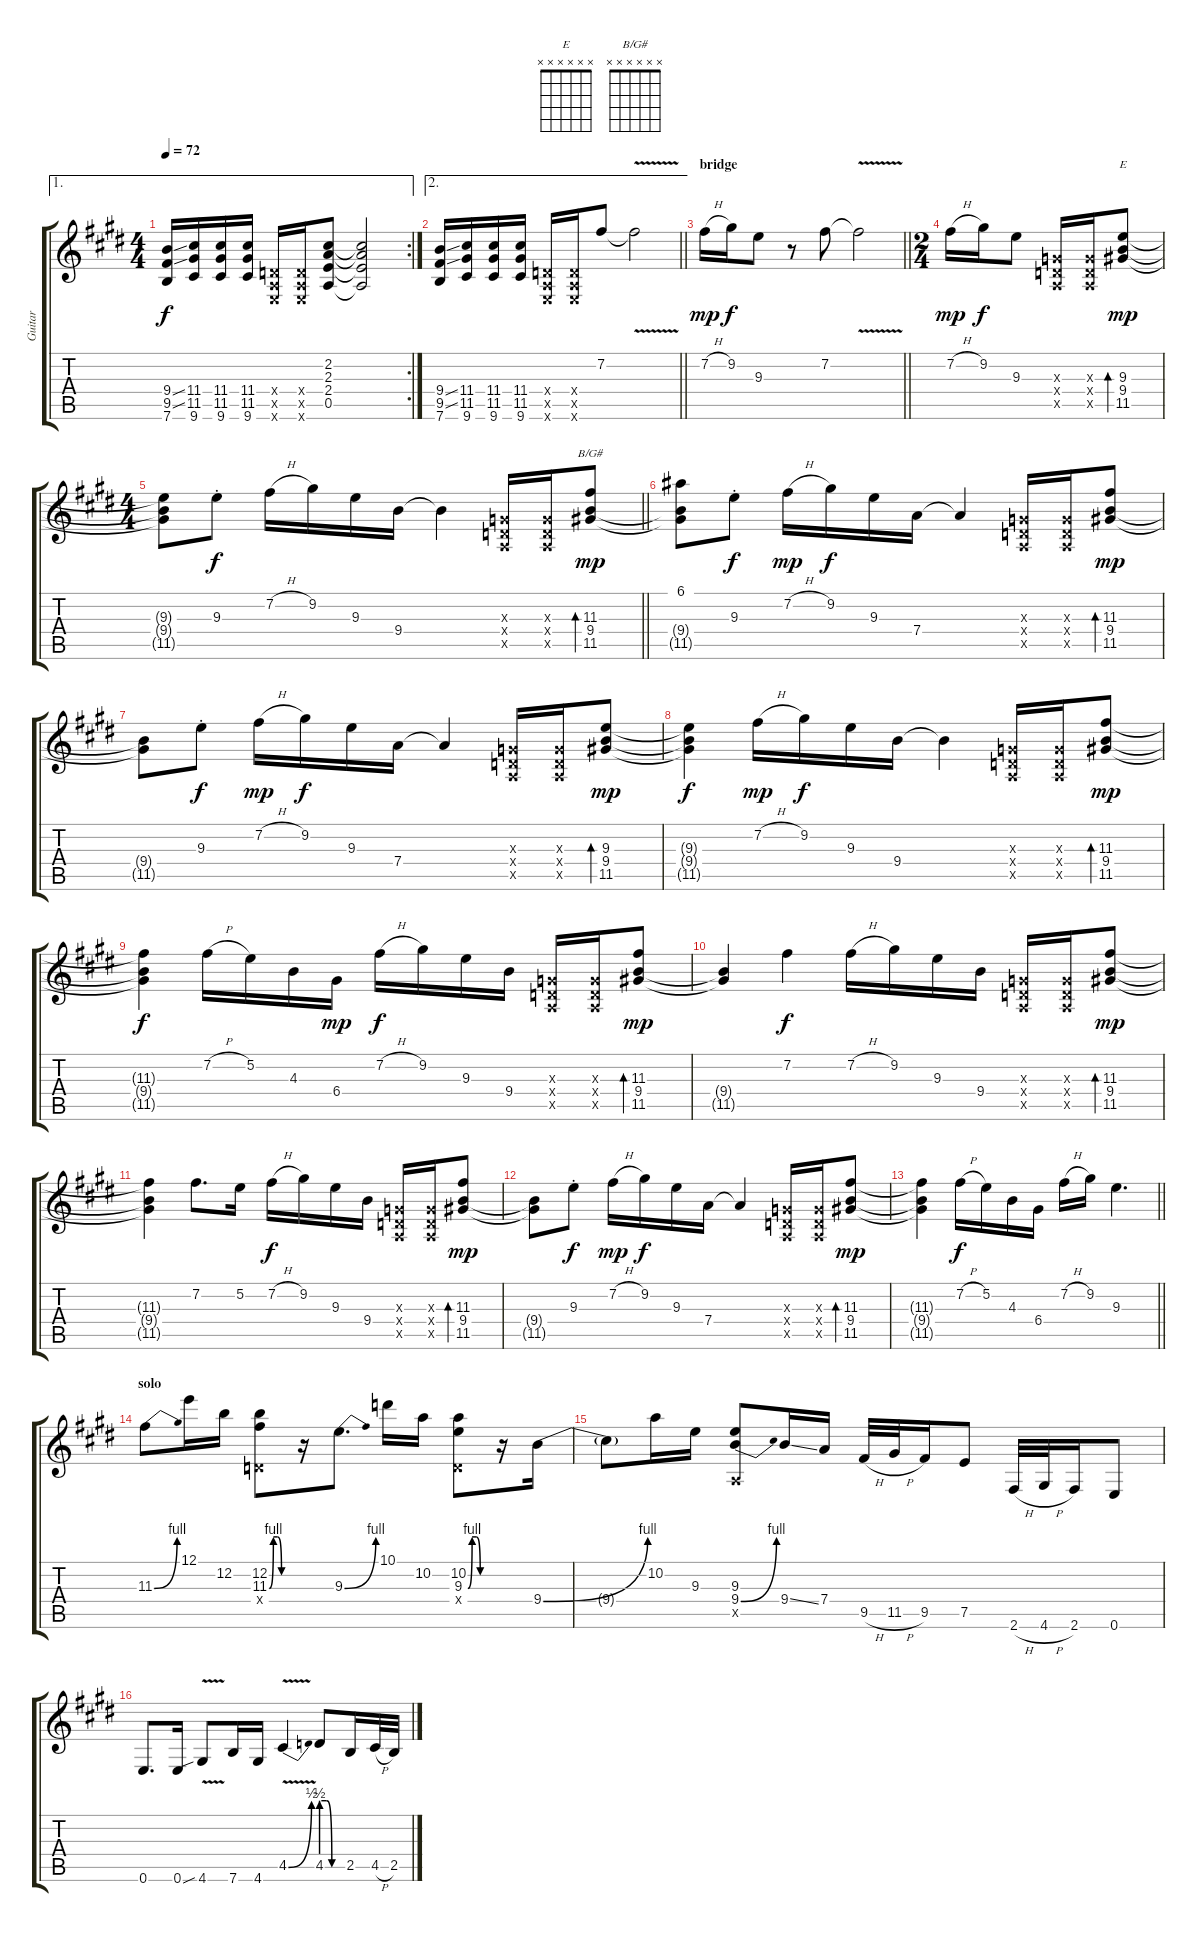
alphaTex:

\track ("Guitar" "Guitar") {instrument overdrivenguitar}
\staff {score tabs}
\tuning (E4 B3 G3 D3 A2 E2) {hide}
\chord ("E" x x x x x x)
\chord ("B/G#" x x x x x x)
\ae 1
\rc 2
\ts (4 4)
\tempo 72
\clef g2
\ks e
(9.4{ss} 9.5{ss} 7.6).16{dy f} (11.4 11.5 9.6).16 (11.4 11.5 9.6).16 (11.4 11.5 9.6).16 (0.4{x} 0.5{x} 0.6{x}).16 (0.4{x} 0.5{x} 0.6{x}).16 (2.2 2.3 2.4 0.5).8 (2.2{t} 2.3{t} 2.4{t} 0.5{t}).2 |
\ae 2
\barLineRight lightlight
(9.4{ss} 9.5{ss} 7.6).16 (11.4 11.5 9.6).16 (11.4 11.5 9.6).16 (11.4 11.5 9.6).16 (0.4{x} 0.5{x} 0.6{x}).16 (0.4{x} 0.5{x} 0.6{x}).16 7.2.8{volume 8} 7.2{v t}.2 |
\section ("" "bridge")
\barLineRight lightlight
7.2{h}.16{dy mp} 9.2.16{dy f} 9.3.8 r.8 7.2.8 7.2{v t}.2 |
\ts (2 4)
7.2{h}.16{dy mp} 9.2.16{dy f} 9.3.8 (0.3{x} 0.4{x} 0.5{x}).16 (0.3{x} 0.4{x} 0.5{x}).16 (9.3 9.4 11.5).8{bd 240 ch "E" dy mp} |
\ts (4 4)
\barLineRight lightlight
(9.3{t} 9.4{t} 11.5{t}).8 9.3{st}.8{dy f} 7.2{h}.16 9.2.16 9.3.16 9.4.16 9.4{t}.4 (0.3{x} 0.4{x} 0.5{x}).16 (0.3{x} 0.4{x} 0.5{x}).16 (11.3 9.4 11.5).8{bd 240 ch "B/G#" dy mp} |
(6.1 9.4{t} 11.5{t}).8 9.3{st}.8{dy f} 7.2{h}.16{dy mp} 9.2.16{dy f} 9.3.16 7.4.16 7.4{t}.4 (0.3{x} 0.4{x} 0.5{x}).16 (0.3{x} 0.4{x} 0.5{x}).16 (11.3 9.4 11.5).8{bd 240 dy mp} |
(9.4{t} 11.5{t}).8 9.3{st}.8{dy f} 7.2{h}.16{dy mp} 9.2.16{dy f} 9.3.16 7.4.16 7.4{t}.4 (0.3{x} 0.4{x} 0.5{x}).16 (0.3{x} 0.4{x} 0.5{x}).16 (9.3 9.4 11.5).8{bd 240 dy mp} |
(9.3{t} 9.4{t} 11.5{t}).4{dy f} 7.2{h}.16{dy mp} 9.2.16{dy f} 9.3.16 9.4.16 9.4{t}.4 (0.3{x} 0.4{x} 0.5{x}).16 (0.3{x} 0.4{x} 0.5{x}).16 (11.3 9.4 11.5).8{bd 240 dy mp} |
(11.3{t} 9.4{t} 11.5{t}).4{dy f} 7.2{h}.16 5.2.16 4.3.16 6.4.16{dy mp} 7.2{h}.16{dy f} 9.2.16 9.3.16 9.4.16 (0.3{x} 0.4{x} 0.5{x}).16 (0.3{x} 0.4{x} 0.5{x}).16 (11.3 9.4 11.5).8{bd 240 dy mp} |
(9.4{t} 11.5{t}).4 7.2.4{dy f} 7.2{h}.16 9.2.16 9.3.16 9.4.16 (0.3{x} 0.4{x} 0.5{x}).16 (0.3{x} 0.4{x} 0.5{x}).16 (11.3 9.4 11.5).8{bd 240 dy mp} |
(11.3{t} 9.4{t} 11.5{t}).4 7.2.8{d} 5.2.16 7.2{h}.16{dy f} 9.2.16 9.3.16 9.4.16 (0.3{x} 0.4{x} 0.5{x}).16 (0.3{x} 0.4{x} 0.5{x}).16 (11.3 9.4 11.5).8{bd 240 dy mp} |
(9.4{t} 11.5{t}).8 9.3{st}.8{dy f} 7.2{h}.16{dy mp} 9.2.16{dy f} 9.3.16 7.4.16 7.4{t}.4 (0.3{x} 0.4{x} 0.5{x}).16 (0.3{x} 0.4{x} 0.5{x}).16 (11.3 9.4 11.5).8{bd 240 dy mp} |
\barLineRight lightlight
(11.3{t} 9.4{t} 11.5{t}).4 7.2{h}.16{dy f} 5.2.16 4.3.16 6.4.16 7.2{h}.16 9.2.16 9.3.4{d} |
\section ("" "solo")
11.3{be (bend 0 0 60 4)}.8{volume 15 instrument distortionguitar} 12.1.16 12.2.16 (12.2 11.3{be (custom 0 0 10 4 20 4 30 0 60 0)} 0.4{x}).8 r.16 9.3{be (bend 0 0 60 4)}.8{d} 10.1.16 10.2.16 (10.2 9.3{be (custom 0 0 10 4 20 4 30 0 60 0)} 0.4{x}).8 r.16 9.4{be (bend 0 0 60 4)}.16 |
9.4{t}.8 10.2.16 9.3.16 (9.3 9.4{be (bend 0 0 60 4)} 0.5{x}).8 9.4{ss}.16 7.4.16 9.5{h}.32 11.5{h}.32 9.5.16 7.5.8 2.6{h}.32 4.6{h}.32 2.6.16 0.6.8 |
0.6.8{d} 0.6.16 4.6{v sib}.8 7.6.16 4.6.16 4.5{be (bend 0 0 60 2) v}.4 4.5{be (custom 0 2 15 2 30 0 60 0)}.8 2.5.16 4.5{h}.32 2.5.32
